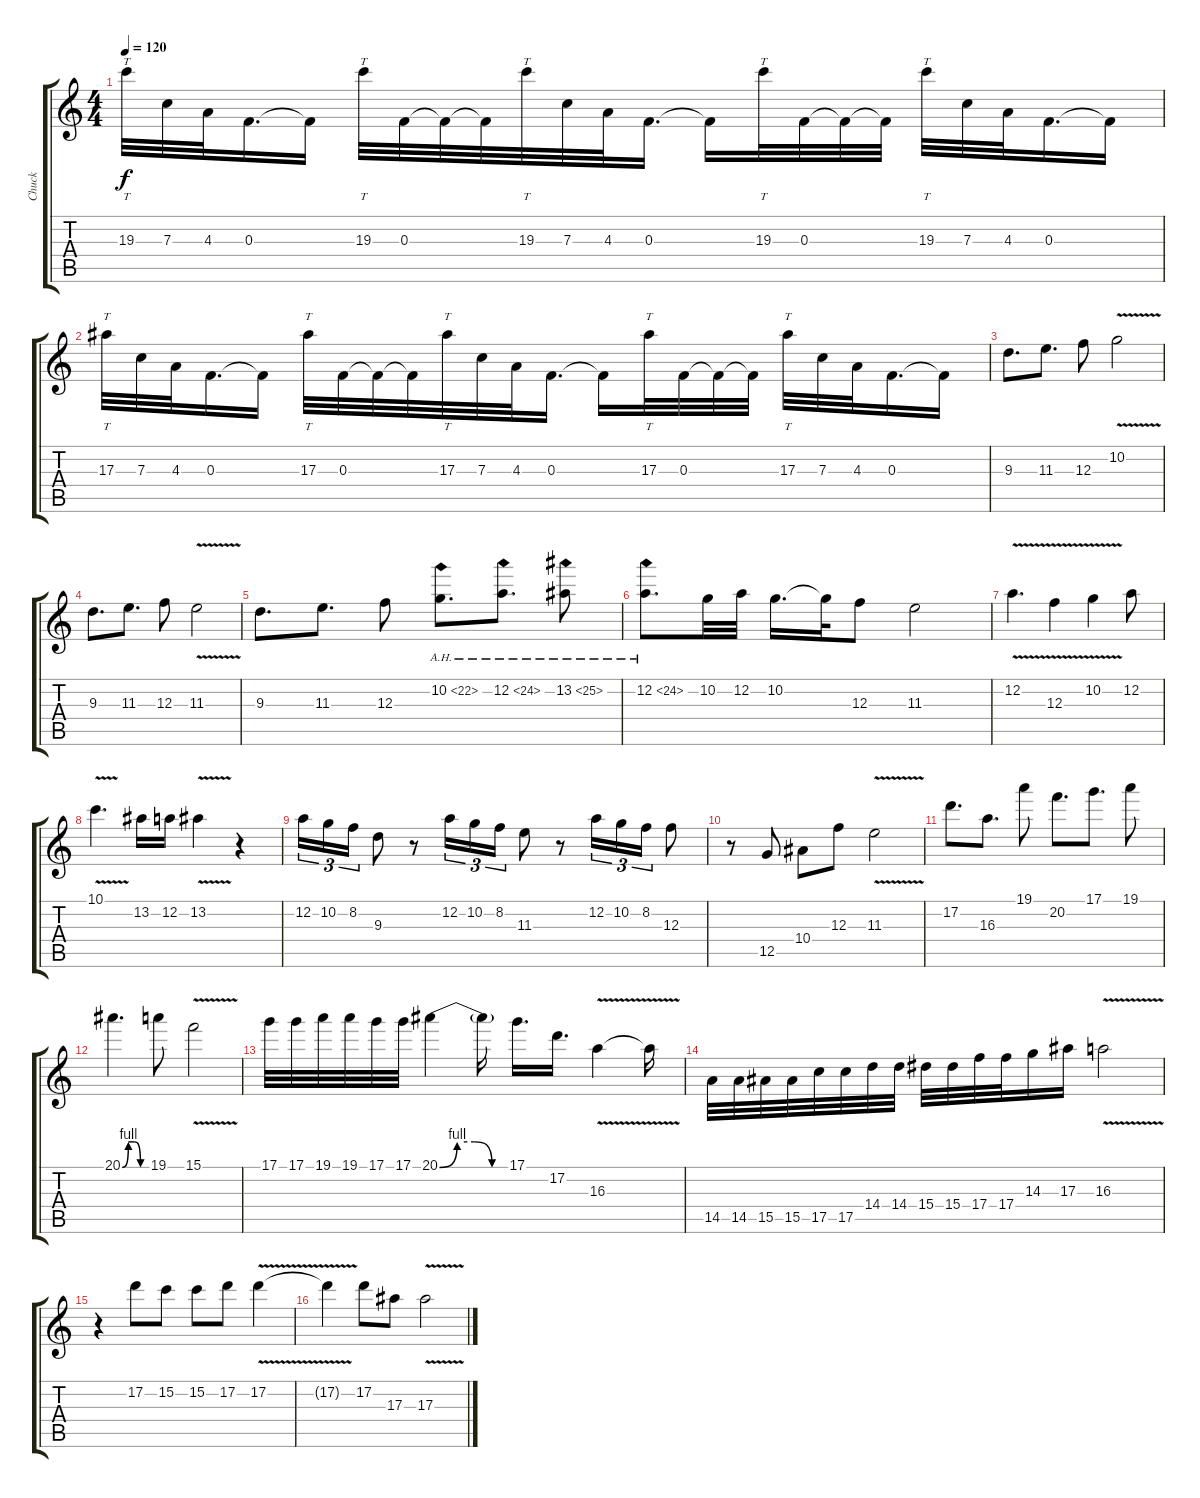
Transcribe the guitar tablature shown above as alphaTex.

\track ("Chuck" "Chuck") {instrument distortionguitar}
\staff {score tabs}
\tuning (D4 A3 F3 C3 G2 D2) {hide}
\ts (4 4)
\tempo 120
\clef g2
\ks c
19.3.32{tt dy f} 7.3.32 4.3.32 0.3.16{d} 0.3{t}.16 19.3.32{tt} 0.3.32 0.3{t}.32 0.3{t}.32 19.3.32{tt} 7.3.32 4.3.32 0.3.16{d} 0.3{t}.16 19.3.32{tt} 0.3.32 0.3{t}.32 0.3{t}.32 19.3.32{tt} 7.3.32 4.3.32 0.3.16{d} 0.3{t}.16 |
17.3.32{tt} 7.3.32 4.3.32 0.3.16{d} 0.3{t}.16 17.3.32{tt} 0.3.32 0.3{t}.32 0.3{t}.32 17.3.32{tt} 7.3.32 4.3.32 0.3.16{d} 0.3{t}.16 17.3.32{tt} 0.3.32 0.3{t}.32 0.3{t}.32 17.3.32{tt} 7.3.32 4.3.32 0.3.16{d} 0.3{t}.16 |
9.3.8{d} 11.3.8{d} 12.3.8 10.2{v}.2 |
9.3.8{d} 11.3.8{d} 12.3.8 11.3{v}.2 |
9.3.8{d} 11.3.8{d} 12.3.8 10.2{ah 12}.8{d} 12.2{ah 12}.8{d} 13.2{ah 12}.8 |
12.2{ah 12}.8{d} 10.2.32 12.2.32 10.2.16{d} 10.2{t}.32 12.3.8 11.3.2 |
12.2{v}.4{d} 12.3{v}.4 10.2{v}.4 12.2.8 |
10.1{v}.4{d} 13.2.16 12.2.16 13.2{v}.4 r.4 |
12.2.16{tu (3 2)} 10.2.16{tu (3 2)} 8.2.16{tu (3 2)} 9.3.8 r.8 12.2.16{tu (3 2)} 10.2.16{tu (3 2)} 8.2.16{tu (3 2)} 11.3.8 r.8 12.2.16{tu (3 2)} 10.2.16{tu (3 2)} 8.2.16{tu (3 2)} 12.3.8 |
r.8 12.5.8 10.4.8 12.3.8 11.3{v}.2 |
17.2.8{d} 16.3.8{d} 19.1.8 20.2.8{d} 17.1.8{d} 19.1.8 |
20.1{be (custom 0 0 15 4 30 4 45 0 60 0)}.4{d} 19.1.8 15.1{v}.2 |
17.1.32 17.1.32 19.1.32 19.1.32 17.1.32 17.1.32 20.1{be (custom 0 0 15 4 30 4 45 0 60 0)}.4 20.1{t}.16 17.1.16{d} 17.2.16{d} 16.3{v}.4 16.3{v t}.16 |
14.5.32 14.5.32 15.5.32 15.5.32 17.5.32 17.5.32 14.4.32 14.4.32 15.4.32 15.4.32 17.4.32 17.4.32 14.3.16 17.3.16 16.3{v}.2 |
r.4 17.2.8 15.2.8 15.2.8 17.2.8 17.2{v}.4 |
17.2{v t}.4 17.2.8 17.3.8 17.3{v}.2
